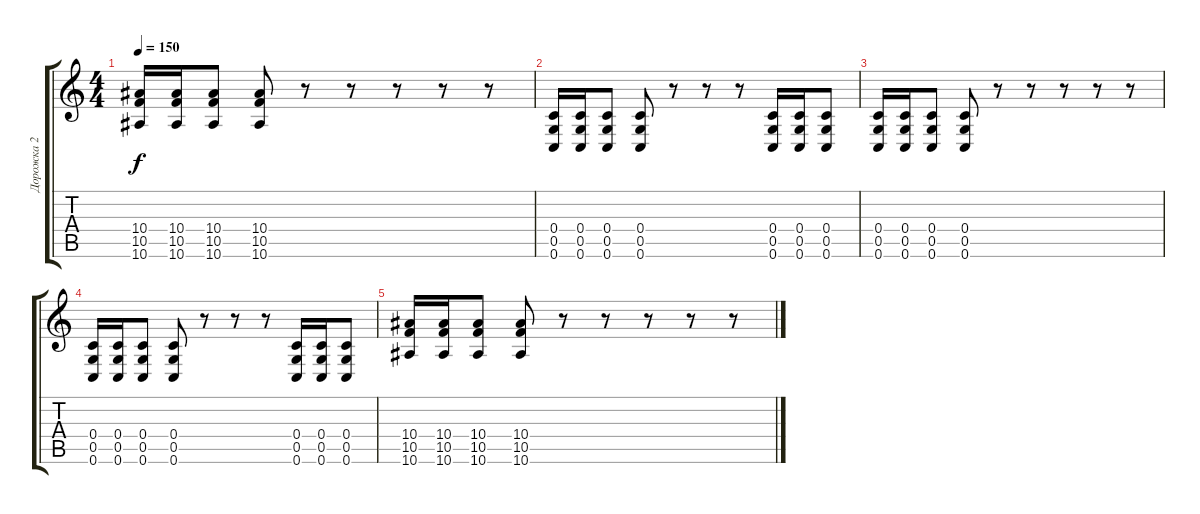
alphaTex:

\track ("Дорожка 2" "Дорожка 2") {instrument distortionguitar}
\staff {score tabs}
\tuning (D4 A3 F3 C3 G2 C2) {hide}
\ts (4 4)
\tempo 150
\clef g2
\ks c
(10.4 10.5 10.6).16{dy f} (10.4 10.5 10.6).16 (10.4 10.5 10.6).8 (10.4 10.5 10.6).8 r.8 r.8 r.8 r.8 r.8 |
(0.4 0.5 0.6).16 (0.4 0.5 0.6).16 (0.4 0.5 0.6).8 (0.4 0.5 0.6).8 r.8 r.8 r.8 (0.4 0.5 0.6).16 (0.4 0.5 0.6).16 (0.4 0.5 0.6).8 |
(0.4 0.5 0.6).16 (0.4 0.5 0.6).16 (0.4 0.5 0.6).8 (0.4 0.5 0.6).8 r.8 r.8 r.8 r.8 r.8 |
(0.4 0.5 0.6).16 (0.4 0.5 0.6).16 (0.4 0.5 0.6).8 (0.4 0.5 0.6).8 r.8 r.8 r.8 (0.4 0.5 0.6).16 (0.4 0.5 0.6).16 (0.4 0.5 0.6).8 |
(10.4 10.5 10.6).16 (10.4 10.5 10.6).16 (10.4 10.5 10.6).8 (10.4 10.5 10.6).8 r.8 r.8 r.8 r.8 r.8
